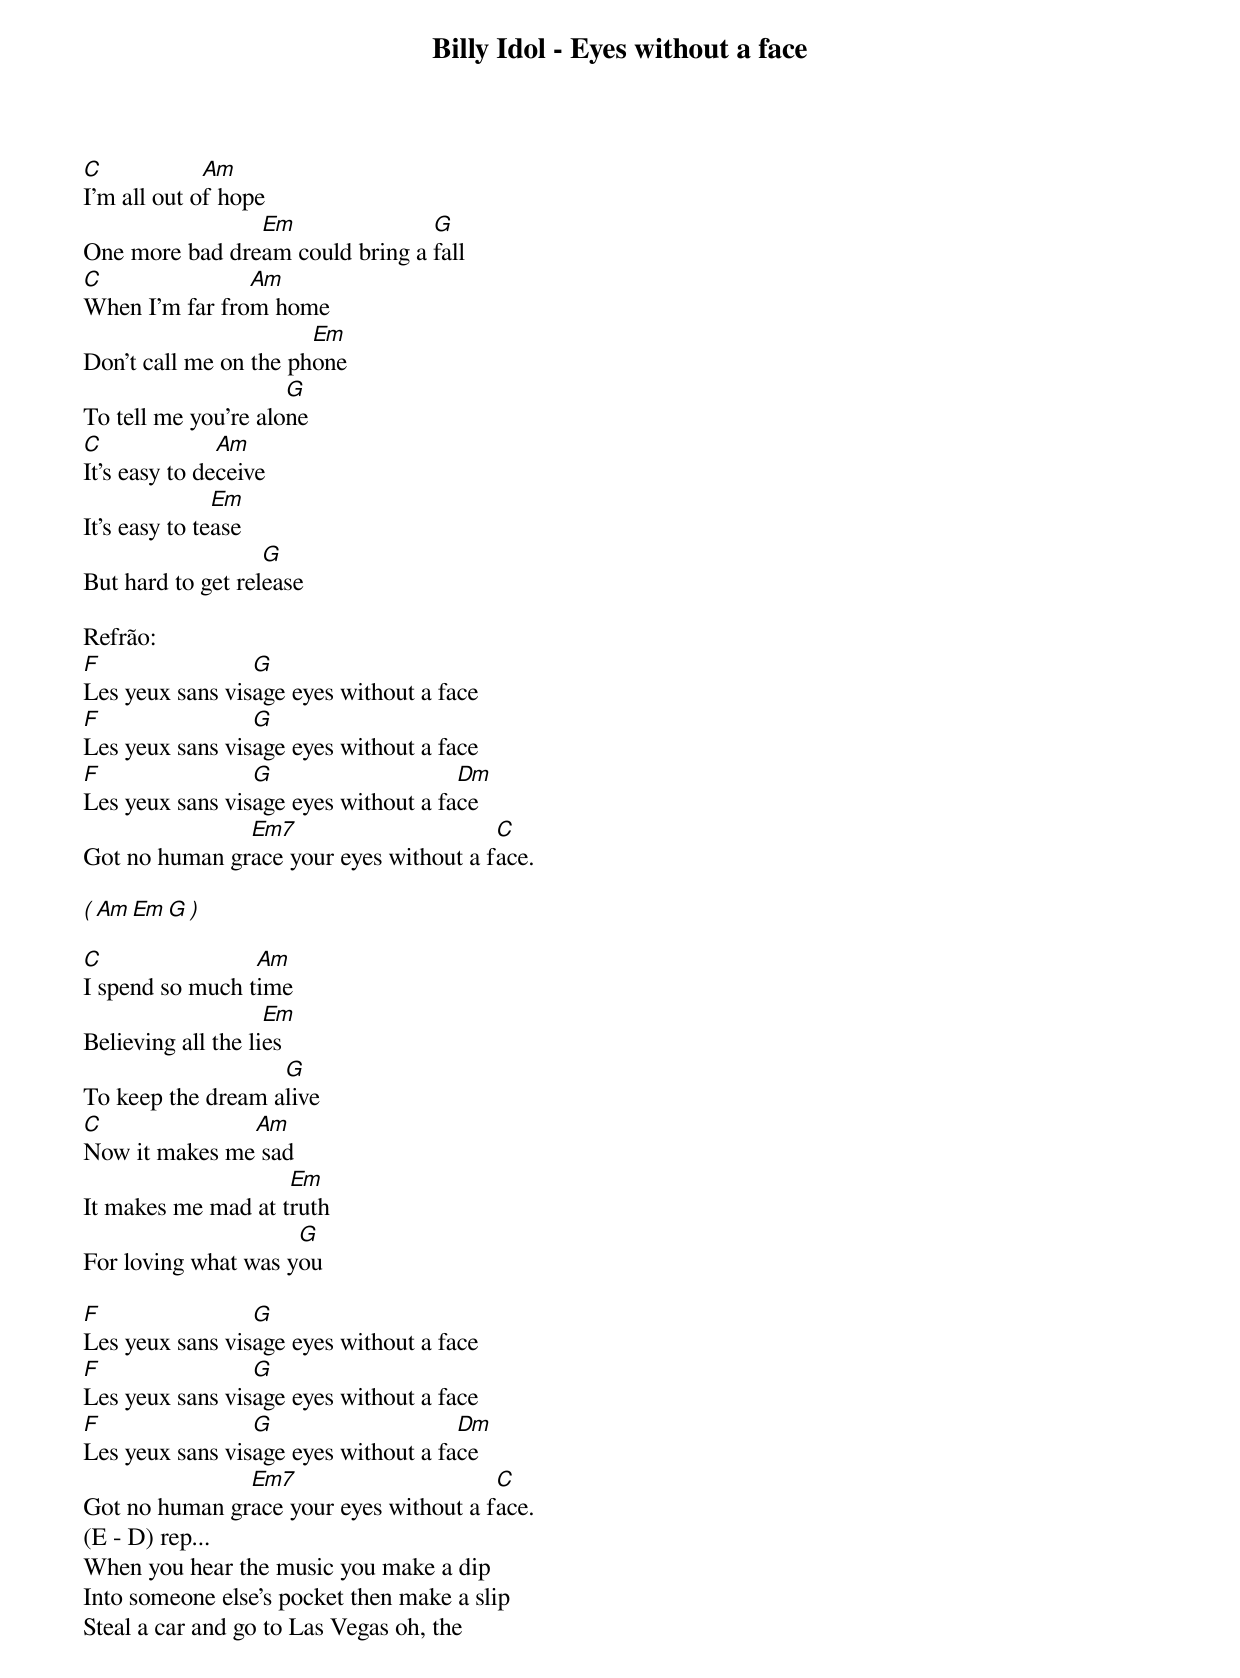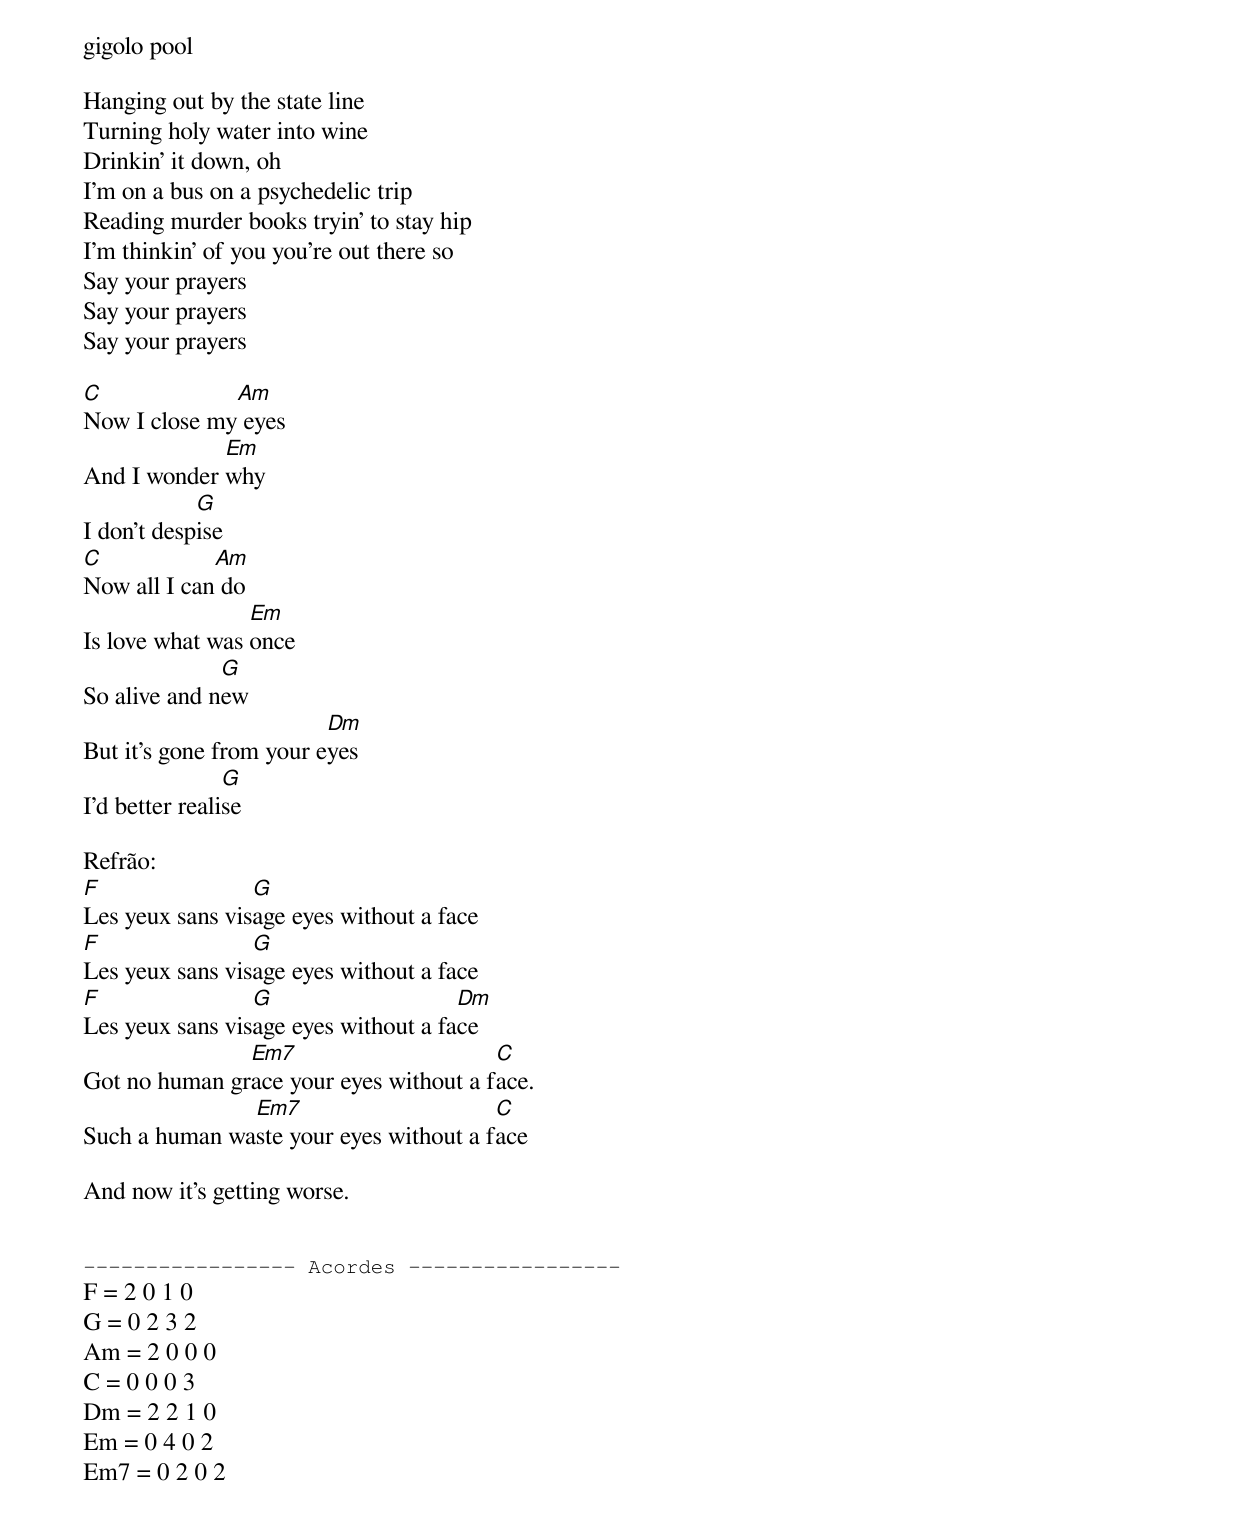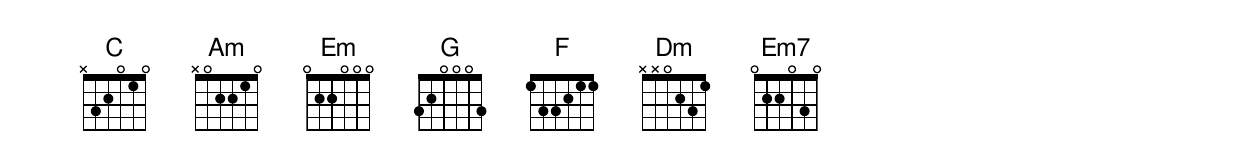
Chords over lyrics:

Billy Idol - Eyes without a face

C            Am
I'm all out of hope
                Em               G
One more bad dream could bring a fall
C               Am
When I'm far from home
                       Em
Don't call me on the phone
                     G
To tell me you're alone
C              Am
It's easy to deceive
               Em
It's easy to tease
                   G
But hard to get release

Refrão:
F                G
Les yeux sans visage eyes without a face
F                G
Les yeux sans visage eyes without a face
F                G                    Dm
Les yeux sans visage eyes without a face
               Em7                      C
Got no human grace your eyes without a face.

( Am  Em  G )

C                Am
I spend so much time
                    Em
Believing all the lies
                   G
To keep the dream alive
C              Am
Now it makes me sad
                    Em
It makes me mad at truth
                     G
For loving what was you

F                G
Les yeux sans visage eyes without a face
F                G
Les yeux sans visage eyes without a face
F                G                    Dm
Les yeux sans visage eyes without a face
               Em7                      C
Got no human grace your eyes without a face.
(E - D) rep...
When you hear the music you make a dip
Into someone else's pocket then make a slip
Steal a car and go to Las Vegas oh, the
gigolo pool

Hanging out by the state line
Turning holy water into wine
Drinkin' it down, oh
I'm on a bus on a psychedelic trip
Reading murder books tryin' to stay hip
I'm thinkin' of you you're out there so
Say your prayers
Say your prayers
Say your prayers

C             Am
Now I close my eyes
             Em
And I wonder why
            G
I don't despise
C            Am
Now all I can do
                 Em
Is love what was once
              G
So alive and new
                         Dm
But it's gone from your eyes
                G
I'd better realise

Refrão:
F                G
Les yeux sans visage eyes without a face
F                G
Les yeux sans visage eyes without a face
F                G                    Dm
Les yeux sans visage eyes without a face
               Em7                      C
Got no human grace your eyes without a face.
               Em7                      C
Such a human waste your eyes without a face

And now it's getting worse.


----------------- Acordes -----------------
F = 2 0 1 0
G = 0 2 3 2
Am = 2 0 0 0
C = 0 0 0 3
Dm = 2 2 1 0
Em = 0 4 0 2
Em7 = 0 2 0 2
